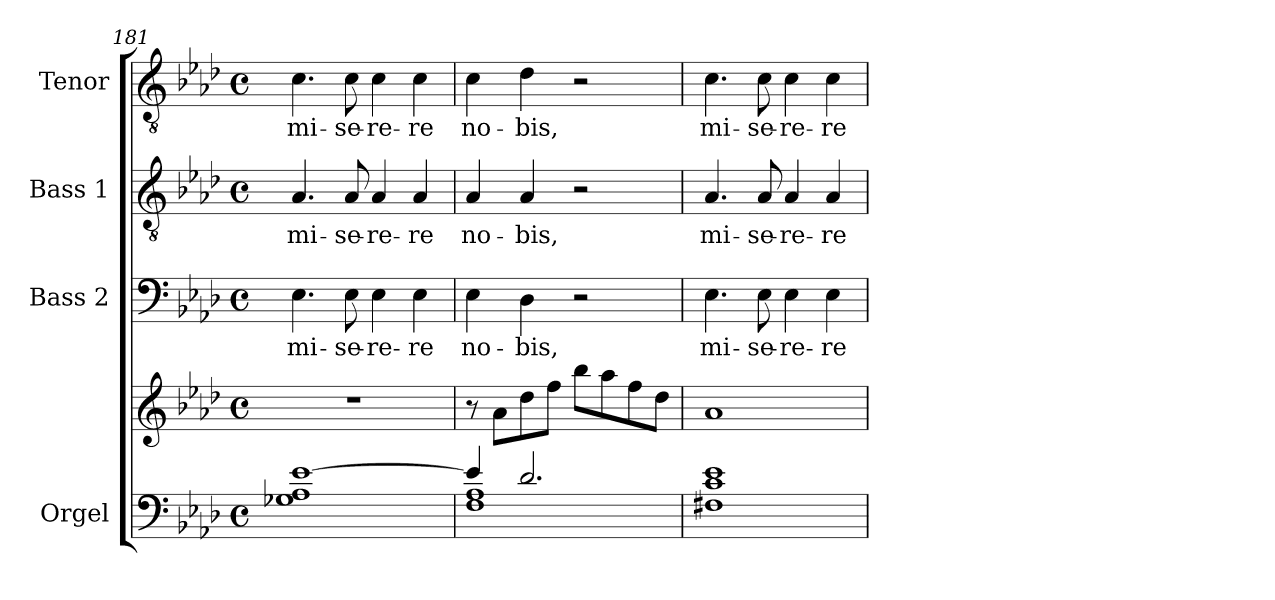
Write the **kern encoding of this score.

**kern	**kern	**kern	**text	**kern	**text	**kern	**text
*part4	*part4	*part3	*part3	*part2	*part2	*part1	*part1
*staff5	*staff4	*staff3	*staff3	*staff2	*staff2	*staff1	*staff1
*I"Orgel	*	*I"Bass 2	*	*I"Bass 1	*	*I"Tenor	*
*I'Org.	*	*I'B. 2	*	*I'B. 1	*	*I'T.	*
*clefF4	*clefG2	*clefF4	*	*clefGv2	*	*clefGv2	*
*k[b-e-a-d-]	*k[b-e-a-d-]	*k[b-e-a-d-]	*	*k[b-e-a-d-]	*	*k[b-e-a-d-]	*
*A-:	*A-:	*A-:	*	*A-:	*	*A-:	*
*M4/4	*M4/4	*M4/4	*	*M4/4	*	*M4/4	*
*met(c)	*met(c)	*met(c)	*	*met(c)	*	*met(c)	*
=181	=181	=181	=181	=181	=181	=181	=181
!	!	!	!LO:LY:b	!	!LO:LY:b	!	!LO:LY:b
1G-X 1A- [1e-	1r	4.E-\	mi-	4.A-/	mi-	4.c\	mi-
!	!	!	!LO:LY:b	!	!LO:LY:b	!	!LO:LY:b
.	.	8E-\	-se-	8A-/	-se-	8c\	-se-
!	!	!	!LO:LY:b	!	!LO:LY:b	!	!LO:LY:b
.	.	4E-\	-re-	4A-/	-re-	4c\	-re-
!	!	!	!LO:LY:b	!	!LO:LY:b	!	!LO:LY:b
.	.	4E-\	-re	4A-/	-re	4c\	-re
=182	=182	=182	=182	=182	=182	=182	=182
*^	*	*	*	*	*	*	*
!	!	!	!	!LO:LY:b	!	!LO:LY:b	!	!LO:LY:b
4e-/]	1F 1A-	8r	4E-\	no-	4A-/	no-	4c\	no-
.	.	8a-\L	.	.	.	.	.	.
!	!	!	!	!LO:LY:b	!	!LO:LY:b	!	!LO:LY:b
2.d-/	.	8dd-\	4D-\	-bis,	4A-/	-bis,	4d-\	-bis,
.	.	8ff\J	.	.	.	.	.	.
.	.	8bb-\L	2r	.	2r	.	2r	.
.	.	8aa-\	.	.	.	.	.	.
.	.	8ff\	.	.	.	.	.	.
.	.	8dd-\J	.	.	.	.	.	.
*v	*v	*	*	*	*	*	*	*
=183	=183	=183	=183	=183	=183	=183	=183
!	!	!	!LO:LY:b	!	!LO:LY:b	!	!LO:LY:b
1F#X 1c 1e-	1a-	4.E-\	mi-	4.A-/	mi-	4.c\	mi-
!	!	!	!LO:LY:b	!	!LO:LY:b	!	!LO:LY:b
.	.	8E-\	-se-	8A-/	-se-	8c\	-se-
!	!	!	!LO:LY:b	!	!LO:LY:b	!	!LO:LY:b
.	.	4E-\	-re-	4A-/	-re-	4c\	-re-
!	!	!	!LO:LY:b	!	!LO:LY:b	!	!LO:LY:b
.	.	4E-\	-re	4A-/	-re	4c\	-re
=	=	=	=	=	=	=	=
*-	*-	*-	*-	*-	*-	*-	*-
